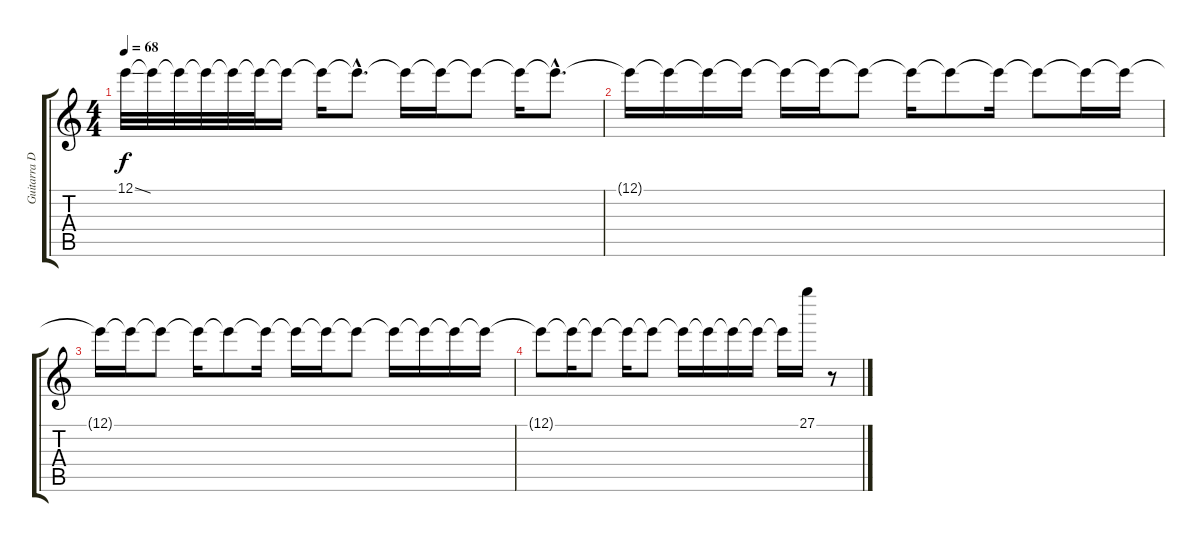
\track ("Guitarra Dist." "Guitarra D") {instrument distortionguitar}
\staff {score tabs}
\tuning (E4 B3 G3 D3 A2 E2) {hide}
\ts (4 4)
\tempo 68
\clef g2
\ks c
12.1{ss}.32{dy f} 12.1{t}.32 12.1{t}.32 12.1{t}.32 12.1{t}.32 12.1{t}.32 12.1{t}.16 12.1{t}.16 12.1{hac t}.8{d} 12.1{t}.16 12.1{t}.16 12.1{t}.8 12.1{t}.16 12.1{hac t}.8{d} |
12.1{t}.16 12.1{t}.16 12.1{t}.16 12.1{t}.16 12.1{t}.16 12.1{t}.16 12.1{t}.8 12.1{t}.16 12.1{t}.8 12.1{t}.16 12.1{t}.8 12.1{t}.16 12.1{t}.16 |
12.1{t}.16 12.1{t}.16 12.1{t}.8 12.1{t}.16 12.1{t}.8 12.1{t}.16 12.1{t}.16 12.1{t}.16 12.1{t}.8 12.1{t}.16 12.1{t}.16 12.1{t}.16 12.1{t}.16 |
12.1{t}.8 12.1{t}.16 12.1{t}.8 12.1{t}.16 12.1{t}.8 12.1{t}.16 12.1{t}.16 12.1{t}.16 12.1{t}.16 12.1{t}.16 27.1.16 r.8
